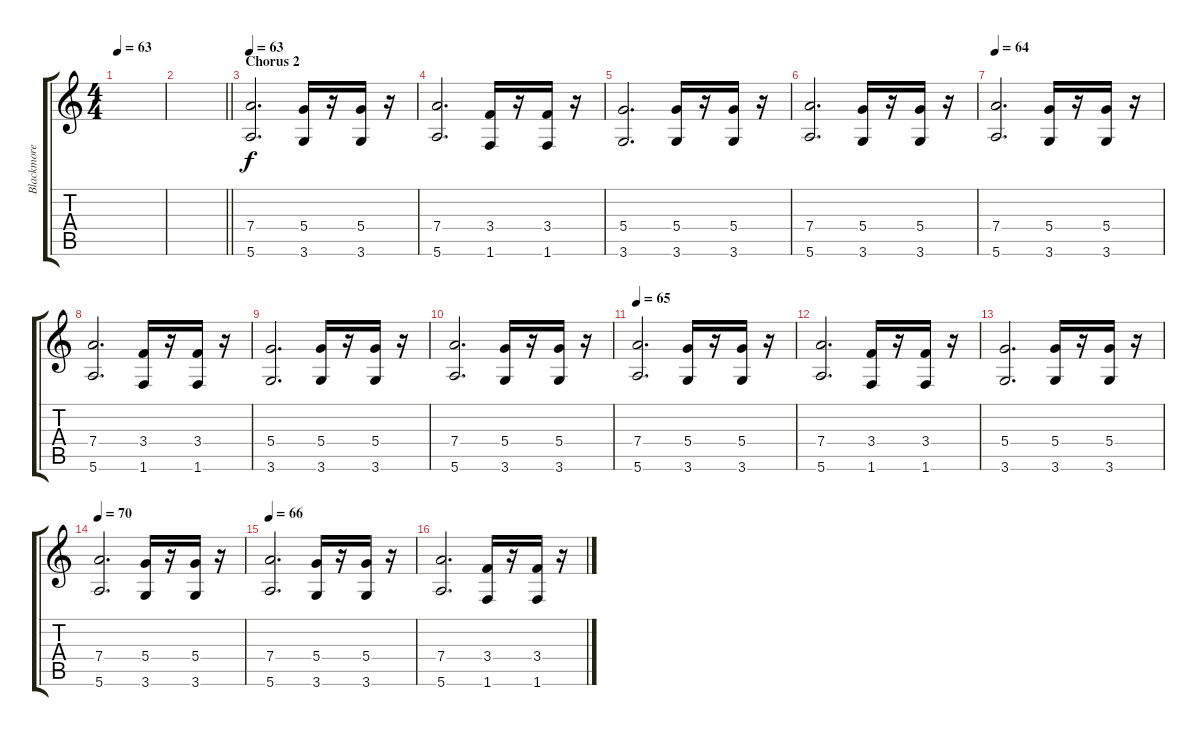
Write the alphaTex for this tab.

\track ("Blackmore" "Blackmore") {instrument overdrivenguitar}
\staff {score tabs}
\tuning (E4 B3 G3 D3 A2 E2) {hide}
\ts (4 4)
\tempo 63
\clef g2
\ks c
|
\barLineRight lightlight
|
\section ("" "Chorus 2")
\tempo 63
(7.4 5.6).2{d volume 6} (5.4 3.6).16 r.16 (5.4 3.6).16 r.16 |
(7.4 5.6).2{d} (3.4 1.6).16 r.16 (3.4 1.6).16 r.16 |
(5.4 3.6).2{d} (5.4 3.6).16 r.16 (5.4 3.6).16 r.16 |
(7.4 5.6).2{d} (5.4 3.6).16 r.16 (5.4 3.6).16 r.16 |
\tempo 64
(7.4 5.6).2{d} (5.4 3.6).16 r.16 (5.4 3.6).16 r.16 |
(7.4 5.6).2{d} (3.4 1.6).16 r.16 (3.4 1.6).16 r.16 |
(5.4 3.6).2{d} (5.4 3.6).16 r.16 (5.4 3.6).16 r.16 |
(7.4 5.6).2{d} (5.4 3.6).16 r.16 (5.4 3.6).16 r.16 |
\tempo 65
(7.4 5.6).2{d} (5.4 3.6).16 r.16 (5.4 3.6).16 r.16 |
(7.4 5.6).2{d} (3.4 1.6).16 r.16 (3.4 1.6).16 r.16 |
(5.4 3.6).2{d} (5.4 3.6).16 r.16 (5.4 3.6).16 r.16 |
\tempo 70
(7.4 5.6).2{d volume 12} (5.4 3.6).16 r.16 (5.4 3.6).16 r.16 |
\tempo 65
\tempo 66
(7.4 5.6).2{d} (5.4 3.6).16 r.16 (5.4 3.6).16 r.16 |
(7.4 5.6).2{d} (3.4 1.6).16 r.16 (3.4 1.6).16 r.16
